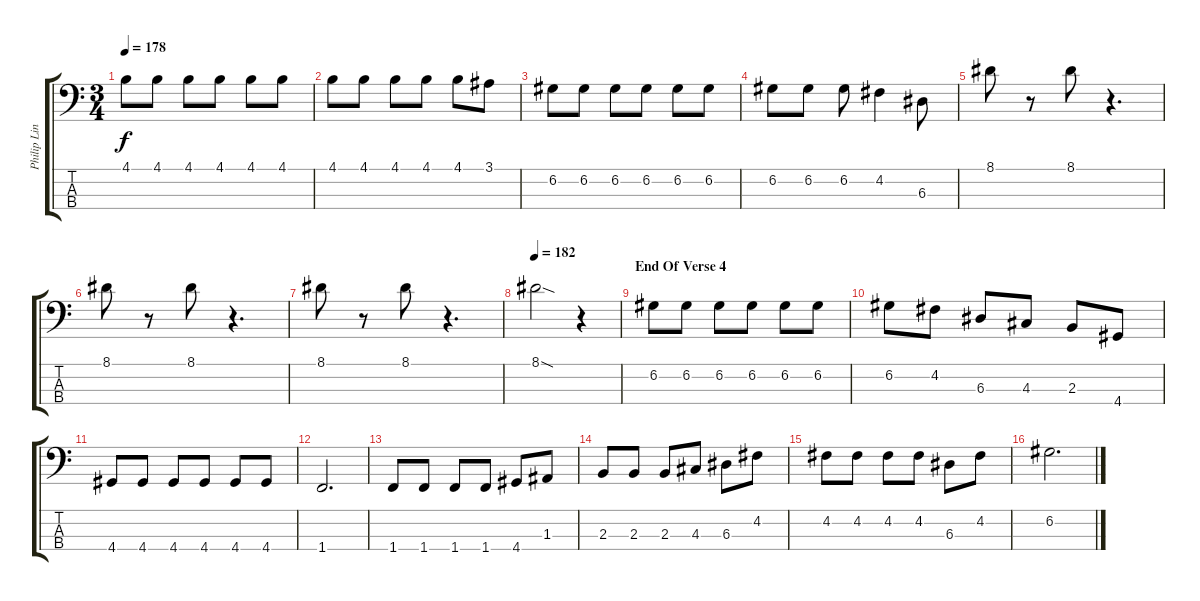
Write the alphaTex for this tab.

\track ("Philip Linnot" "Philip Lin") {instrument electricbasspick}
\staff {score tabs}
\tuning (G2 D2 A1 E1) {hide}
\ts (3 4)
\tempo 178
\clef f4
\ks c
4.1.8{dy f} 4.1.8 4.1.8 4.1.8 4.1.8 4.1.8 |
4.1.8 4.1.8 4.1.8 4.1.8 4.1.8 3.1.8 |
6.2.8 6.2.8 6.2.8 6.2.8 6.2.8 6.2.8 |
6.2.8 6.2.8 6.2.8 4.2.4 6.3.8 |
8.1.8 r.8 8.1.8 r.4{d} |
8.1.8 r.8 8.1.8 r.4{d} |
8.1.8 r.8 8.1.8 r.4{d} |
\tempo 182
8.1{sod}.2 r.4 |
\section ("" "End Of Verse 4")
6.2.8 6.2.8 6.2.8 6.2.8 6.2.8 6.2.8 |
6.2.8 4.2.8 6.3.8 4.3.8 2.3.8 4.4.8 |
4.4.8 4.4.8 4.4.8 4.4.8 4.4.8 4.4.8 |
1.4.2{d} |
1.4.8 1.4.8 1.4.8 1.4.8 4.4.8 1.3.8 |
2.3.8 2.3.8 2.3.8 4.3.8 6.3.8 4.2.8 |
4.2.8 4.2.8 4.2.8 4.2.8 6.3.8 4.2.8 |
6.2.2{d}
